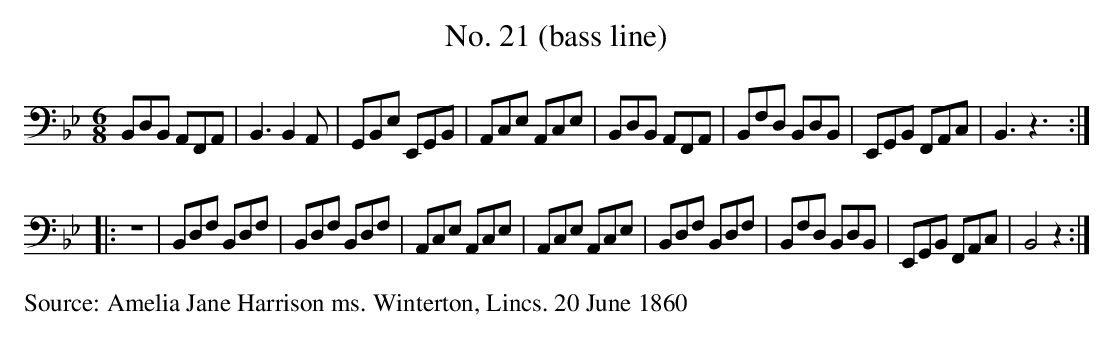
X:1
T:No. 21 (bass line)
M:6/8
L:1/8
K:Bb
V:1 clef=bass octave=-2
BdB AFA|B3 B2A|GBe EGB|Ace Ace|BdB AFA|Bfd BdB|EGB FAc|B3z3::
Z1|Bdf Bdf|Bdf Bdf|Ace Ace|Ace Ace|Bdf Bdf|Bfd BdB|EGB FAc|B4z2:|
